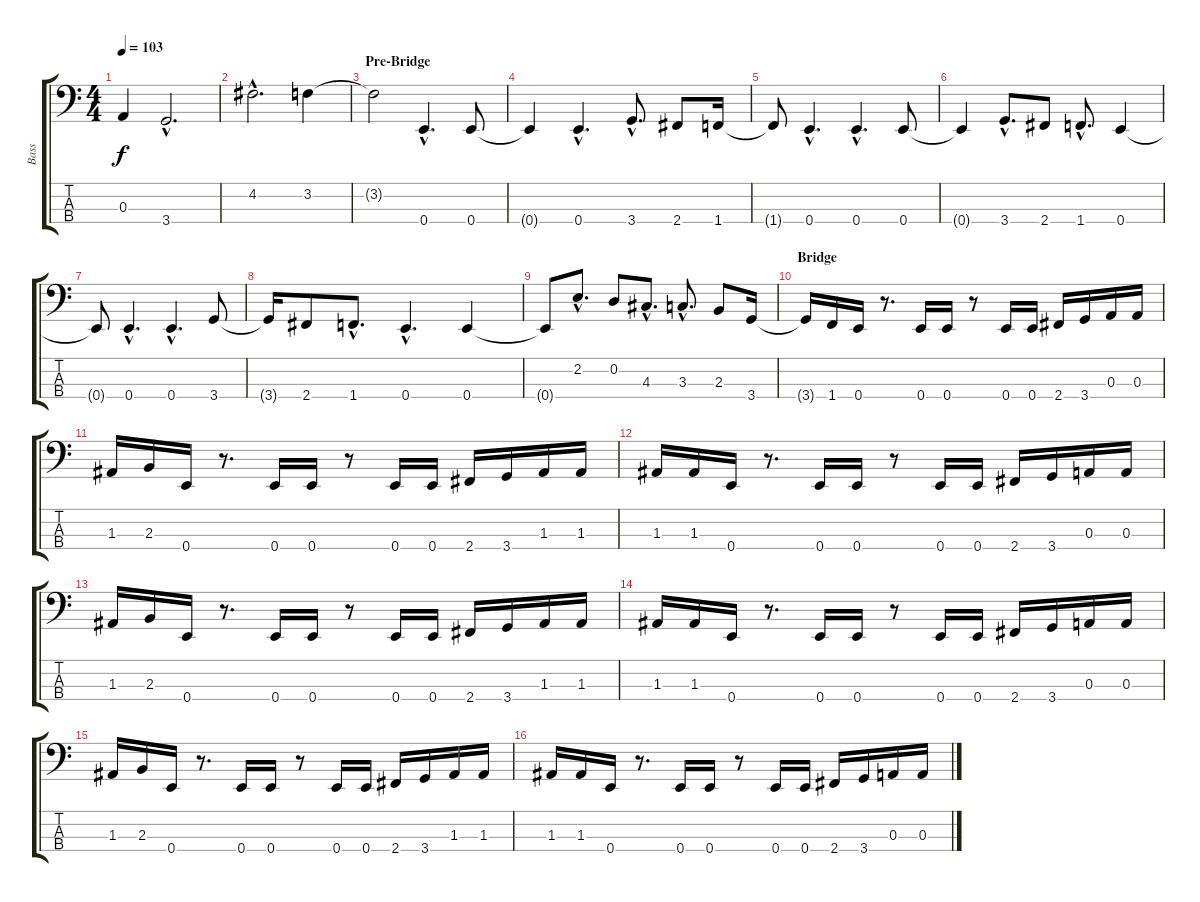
\track ("Bass" "Bass") {instrument electricbasspick}
\staff {score tabs}
\tuning (G2 D2 A1 E1) {hide}
\ts (4 4)
\tempo 103
\clef f4
\ks c
0.3{t}.4{dy f} 3.4{hac}.2{d} |
4.2{hac}.2{d} 3.2.4 |
\section ("" "Pre-Bridge")
3.2{t}.2 0.4{hac}.4{d} 0.4.8 |
0.4{t}.4 0.4{hac}.4{d} 3.4{hac}.8{d} 2.4.8 1.4.16 |
1.4{t}.8 0.4{hac}.4{d} 0.4{hac}.4{d} 0.4.8 |
0.4{t}.4 3.4{hac}.8{d} 2.4.8 1.4{hac}.8{d} 0.4.4 |
0.4{t}.8 0.4{hac}.4{d} 0.4{hac}.4{d} 3.4.8 |
3.4{t}.16 2.4.8 1.4{hac}.8{d} 0.4{hac}.4{d} 0.4.4 |
0.4{t}.8 2.2{hac}.8{d} 0.2.8 4.3{hac}.8{d} 3.3{hac}.8{d} 2.3.8 3.4.16 |
\section ("" "Bridge")
3.4{t}.16 1.4.16 0.4.16 r.8{d} 0.4.16 0.4.16 r.8 0.4.16 0.4.16 2.4.16 3.4.16 0.3.16 0.3.16 |
1.3.16 2.3.16 0.4.16 r.8{d} 0.4.16 0.4.16 r.8 0.4.16 0.4.16 2.4.16 3.4.16 1.3.16 1.3.16 |
1.3.16 1.3.16 0.4.16 r.8{d} 0.4.16 0.4.16 r.8 0.4.16 0.4.16 2.4.16 3.4.16 0.3.16 0.3.16 |
1.3.16 2.3.16 0.4.16 r.8{d} 0.4.16 0.4.16 r.8 0.4.16 0.4.16 2.4.16 3.4.16 1.3.16 1.3.16 |
1.3.16 1.3.16 0.4.16 r.8{d} 0.4.16 0.4.16 r.8 0.4.16 0.4.16 2.4.16 3.4.16 0.3.16 0.3.16 |
1.3.16 2.3.16 0.4.16 r.8{d} 0.4.16 0.4.16 r.8 0.4.16 0.4.16 2.4.16 3.4.16 1.3.16 1.3.16 |
1.3.16 1.3.16 0.4.16 r.8{d} 0.4.16 0.4.16 r.8 0.4.16 0.4.16 2.4.16 3.4.16 0.3.16 0.3.16
